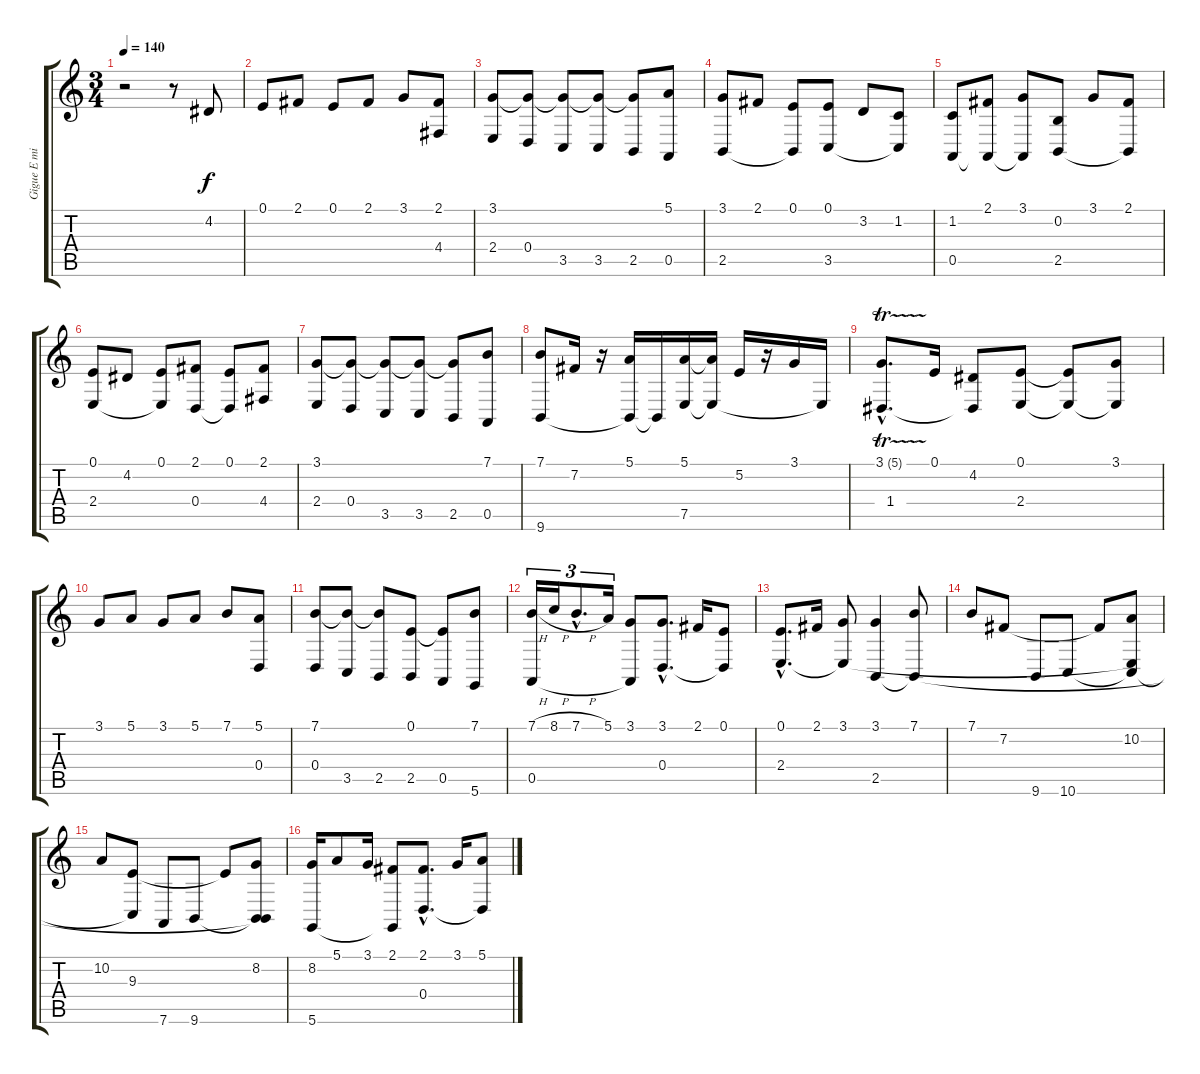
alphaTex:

\track ("Gigue E minor" "Gigue E mi") {instrument harpsichord}
\staff {score tabs}
\tuning (E4 B3 G3 D3 A2 D2) {hide}
\ts (3 4)
\tempo 140
\clef g2
\ks c
r.2{dy f instrument harpsichord} r.8 4.2.8 |
0.1.8 2.1.8 0.1.8 2.1.8 3.1.8 (2.1 4.4).8 |
(3.1 2.4).8 (3.1{t} 0.4).8 (3.1{t} 3.5).8 (3.1{t} 3.5).8 (3.1{t} 2.5).8 (5.1 0.5).8 |
(3.1 2.5).8 2.1.8 (0.1 2.5{t}).8 (0.1 3.5).8 3.2.8 (1.2 3.5{t}).8 |
(1.2 0.5).8 (2.1 0.5{t}).8 (3.1 0.5{t}).8 (0.2 2.5).8 3.1.8 (2.1 2.5{t}).8 |
(0.1 2.4).8 4.2.8 (0.1 2.4{t}).8 (2.1 0.4).8 (0.1 0.4{t}).8 (2.1 4.4).8 |
(3.1 2.4).8 (3.1{t} 0.4).8 (3.1{t} 3.5).8 (3.1{t} 3.5).8 (3.1{t} 2.5).8 (7.1 0.5).8 |
(7.1 9.6).8 7.2.16 r.16 (5.1 9.6{t}).16 9.6{t}.16 (5.1 7.5).16 (5.1{t} 7.5{t}).16 5.2.16 r.16 3.1.16 7.5{t}.16 |
(3.1{tr (5 32) hac} 1.4{hac}).8{d} 0.1.16 (4.2 1.4{t}).8 (0.1 2.4).8 (0.1{t} 2.4{t}).8 (3.1 2.4{t}).8 |
3.1.8 5.1.8 3.1.8 5.1.8 7.1.8 (5.1 0.4).8 |
(7.1 0.4).8 (7.1{t} 3.5).8 (7.1{t} 2.5).8 (0.1 2.5).8 (0.1{t} 0.5).8 (7.1 5.6).8 |
(7.1{h} 0.5).16{tu (3 2)} 8.1{h}.16{tu (3 2)} 7.1{h hac}.8{d tu (3 2)} 5.1.16{tu (3 2)} (3.1 0.5{t}).8 (3.1{hac} 0.4{hac}).8{d} 2.1.16 (0.1 0.4{t}).8 |
(0.1{hac} 2.4{hac}).8{d} 2.1.16 (3.1 2.4{t}).8 (3.1 2.5).4 (7.1 2.5{t}).8 |
7.1.8 7.2.8 9.6.8 10.6.8 7.2{t}.8 (10.2 2.4{t} 10.6{t}).8 |
10.2.8 (9.3 10.6{t}).8 7.6.8 9.6.8 9.3{t}.8 (8.2 2.5{t} 9.6{t}).8 |
(8.2 5.6).16 5.1.8 3.1.16 (2.1 5.6{t}).8 (2.1{hac} 0.4{hac}).8{d} 3.1.16 (5.1 0.4{t}).8
